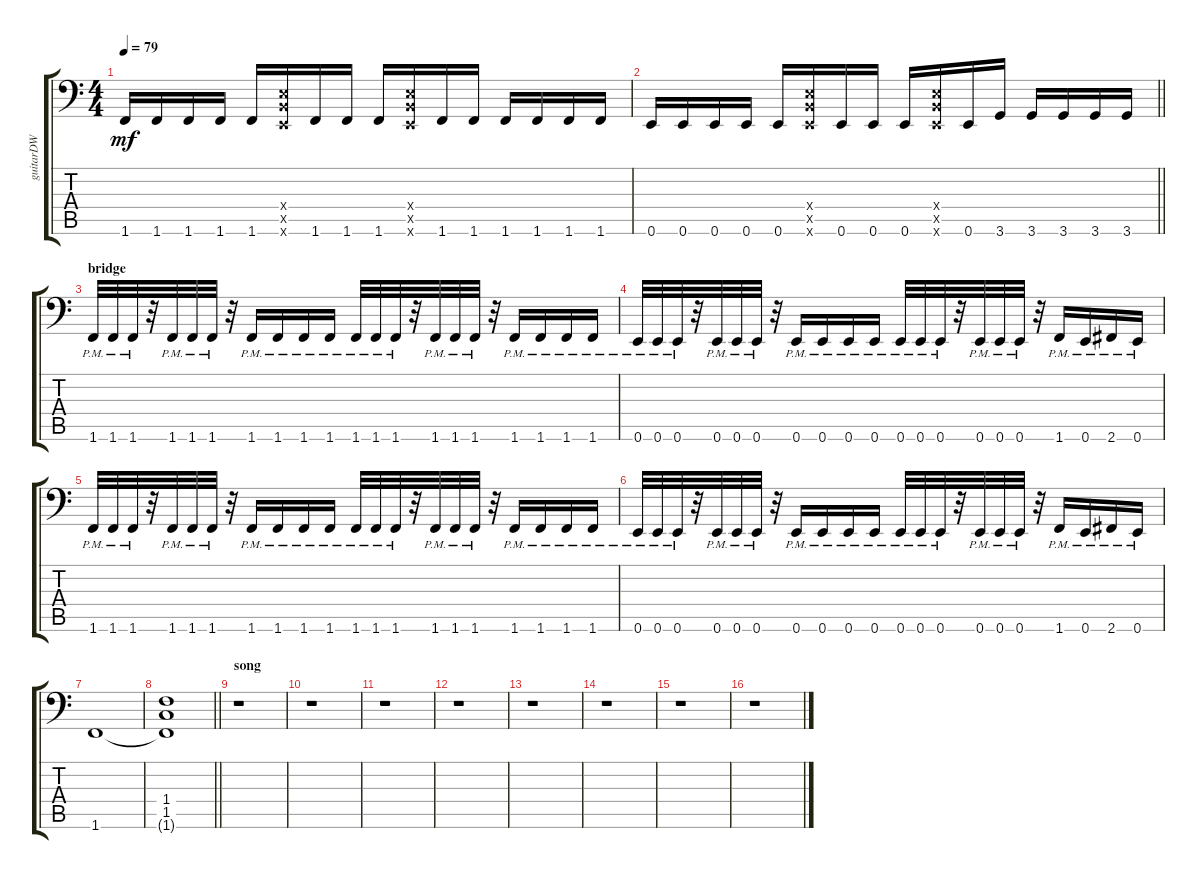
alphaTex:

\track ("guitarDW" "guitarDW") {instrument distortionguitar}
\staff {score tabs}
\tuning (Gb3 Db3 A2 E2 B1 E1) {hide}
\ts (4 4)
\tempo 79
\clef f4
\ks c
1.6.16{dy mf} 1.6.16 1.6.16 1.6.16 1.6.16 (0.4{x} 0.5{x} 0.6{x}).16 1.6.16 1.6.16 1.6.16 (0.4{x} 0.5{x} 0.6{x}).16 1.6.16 1.6.16 1.6.16 1.6.16 1.6.16 1.6.16 |
\barLineRight lightlight
0.6.16 0.6.16 0.6.16 0.6.16 0.6.16 (0.4{x} 0.5{x} 0.6{x}).16 0.6.16 0.6.16 0.6.16 (0.4{x} 0.5{x} 0.6{x}).16 0.6.16 3.6.16 3.6.16 3.6.16 3.6.16 3.6.16 |
\section ("" "bridge")
1.6{pm}.32 1.6{pm}.32 1.6{pm}.32 r.32 1.6{pm}.32 1.6{pm}.32 1.6{pm}.32 r.32 1.6{pm}.16 1.6{pm}.16 1.6{pm}.16 1.6{pm}.16 1.6{pm}.32 1.6{pm}.32 1.6{pm}.32 r.32 1.6{pm}.32 1.6{pm}.32 1.6{pm}.32 r.32 1.6{pm}.16 1.6{pm}.16 1.6{pm}.16 1.6{pm}.16 |
0.6{pm}.32 0.6{pm}.32 0.6{pm}.32 r.32 0.6{pm}.32 0.6{pm}.32 0.6{pm}.32 r.32 0.6{pm}.16 0.6{pm}.16 0.6{pm}.16 0.6{pm}.16 0.6{pm}.32 0.6{pm}.32 0.6{pm}.32 r.32 0.6{pm}.32 0.6{pm}.32 0.6{pm}.32 r.32 1.6{pm}.16 0.6{pm}.16 2.6{pm}.16 0.6{pm}.16 |
1.6{pm}.32 1.6{pm}.32 1.6{pm}.32 r.32 1.6{pm}.32 1.6{pm}.32 1.6{pm}.32 r.32 1.6{pm}.16 1.6{pm}.16 1.6{pm}.16 1.6{pm}.16 1.6{pm}.32 1.6{pm}.32 1.6{pm}.32 r.32 1.6{pm}.32 1.6{pm}.32 1.6{pm}.32 r.32 1.6{pm}.16 1.6{pm}.16 1.6{pm}.16 1.6{pm}.16 |
0.6{pm}.32 0.6{pm}.32 0.6{pm}.32 r.32 0.6{pm}.32 0.6{pm}.32 0.6{pm}.32 r.32 0.6{pm}.16 0.6{pm}.16 0.6{pm}.16 0.6{pm}.16 0.6{pm}.32 0.6{pm}.32 0.6{pm}.32 r.32 0.6{pm}.32 0.6{pm}.32 0.6{pm}.32 r.32 1.6{pm}.16 0.6{pm}.16 2.6{pm}.16 0.6{pm}.16 |
1.6.1 |
\barLineRight lightlight
(1.4 1.5 1.6{t}).1 |
\section ("" "song")
r.1 |
r.1 |
r.1 |
r.1 |
r.1 |
r.1 |
r.1 |
r.1
